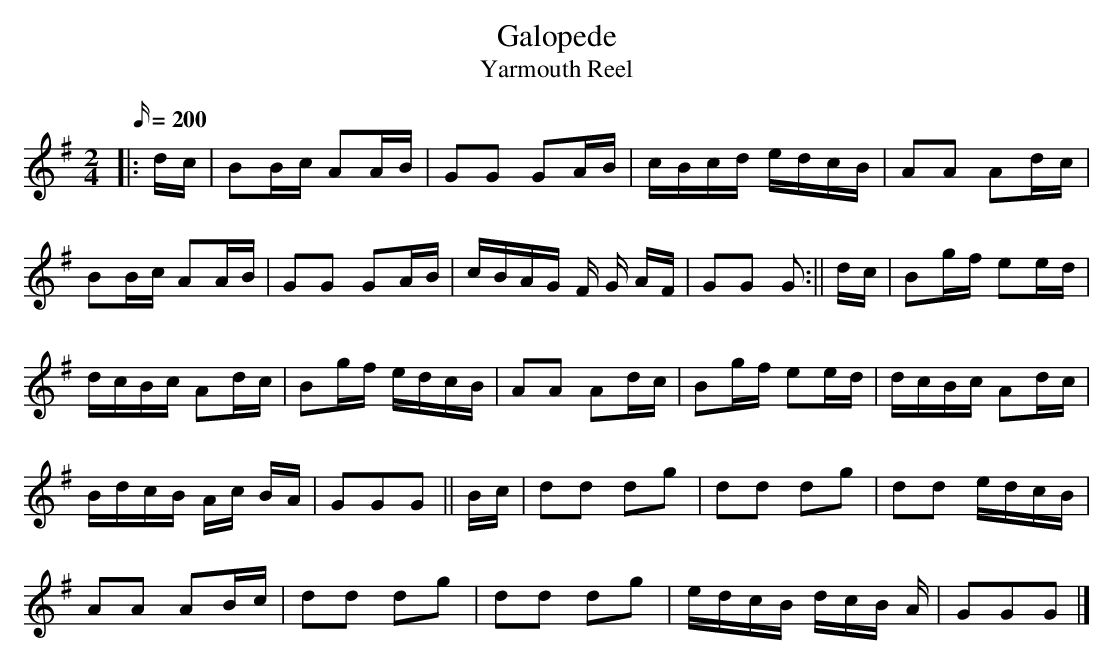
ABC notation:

X:1
T:Galopede
T:Yarmouth Reel
M:2/4
L:1/16
Q:200
K:G
|:dc|B2Bc A2AB|G2G2 G2AB|cBcd edcB|A2A2 A2dc|!B2Bc A2AB|G2G2 G2AB|cBAG
F G AF|G2G2 G2:|| dc|B2gf e2ed|!dcBc A2dc|B2gf edcB|A2A2 A2dc|B2gf
e2ed|dcBc A2dc|!BdcB Ac BA|G2G2G2|| Bc|d2d2 d2g2|d2d2 d2g2|d2d2
edcB|!A2A2 A2Bc|d2d2 d2g2|d2d2 d2g2|edcB dcB A|G2G2G2|]
